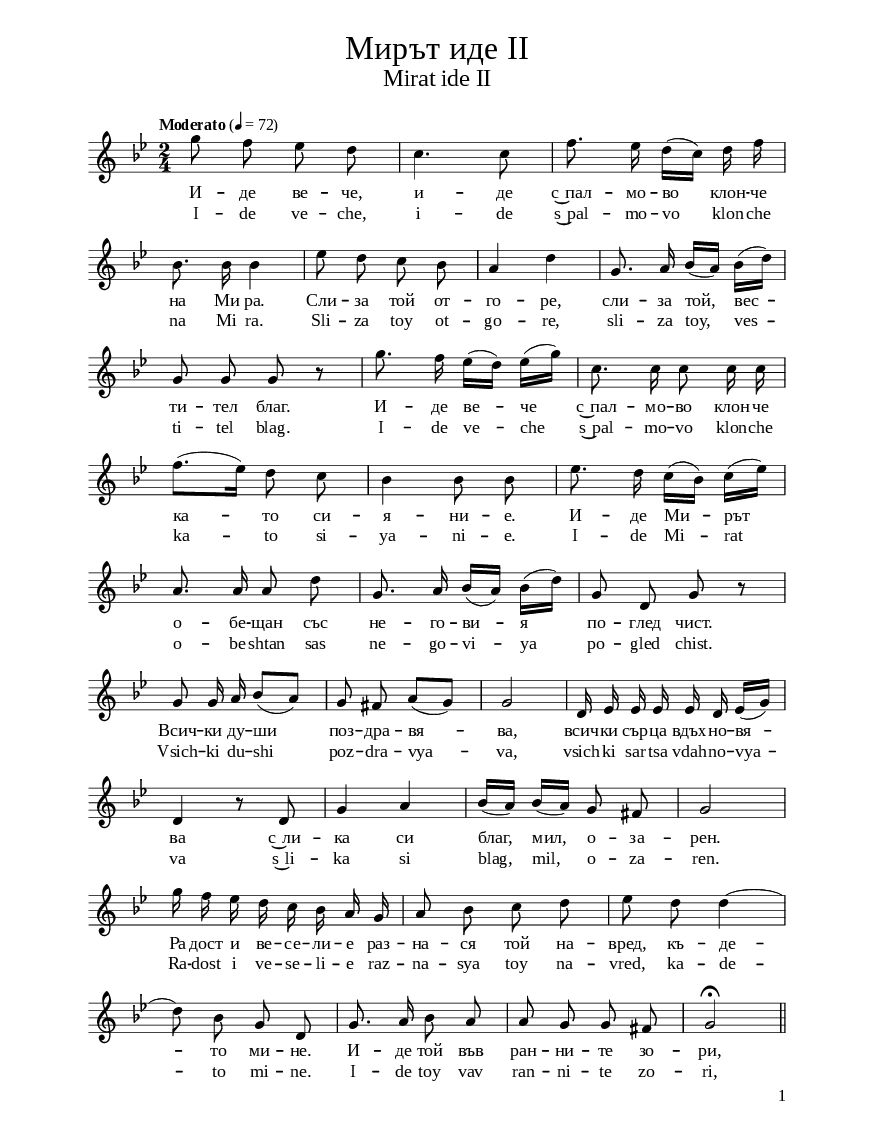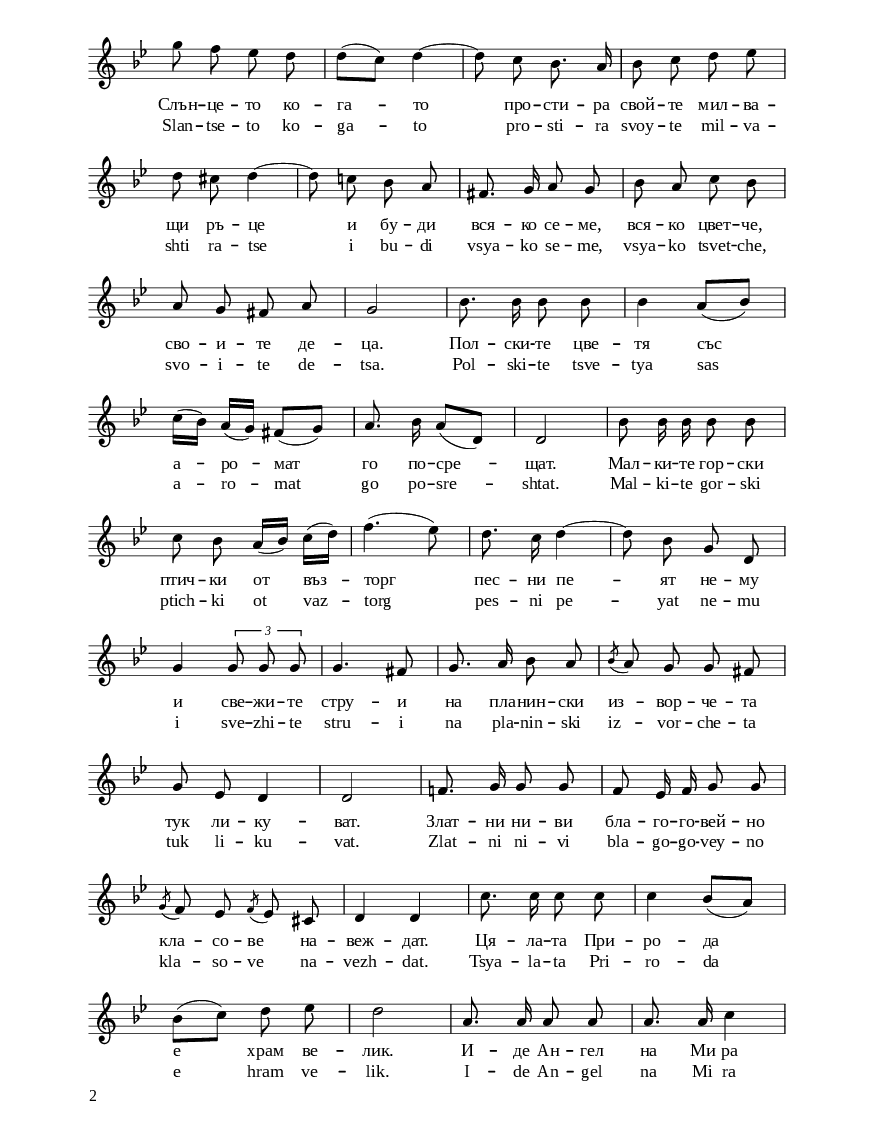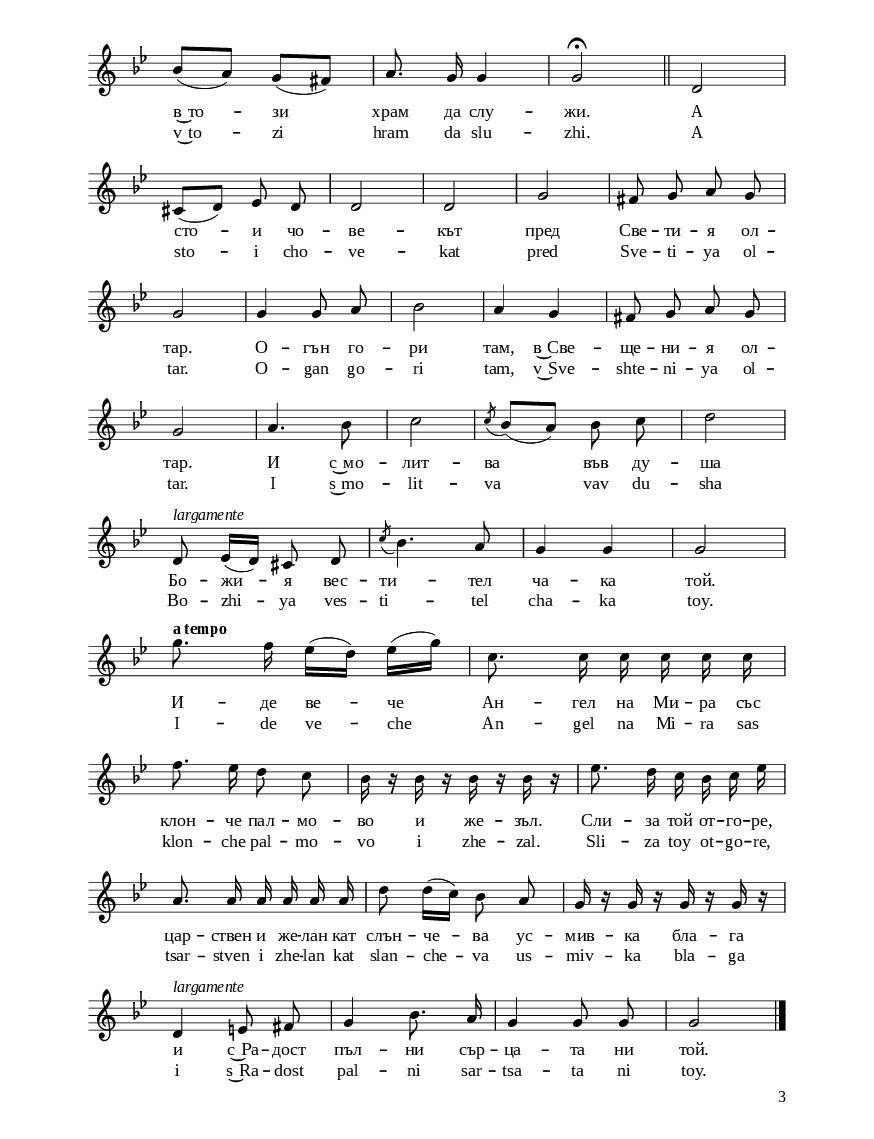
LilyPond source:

\version "2.22.1"

% include paper part and global functions
\include "include/globals.ily"

\bookpart {
  \include "include/bookpart-paper.ily"
  \score {
    \include "include/score-layout.ily"

    \new Voice \relative c' {
      \clef treble
      \key bes \major
      \time 2/4
      \tempoFunc "Moderato" 4 "72"
      \autoBeamOff
      g''8 f ees d | \noBreak
      c4. c8 | \noBreak
      f8. ees16 d([c]) d f | \break

      bes,8. bes16 bes4 | \noBreak
      ees8 d c bes | \noBreak
      a4 d | \noBreak
      g,8. a16 bes([a]) bes ([d]) | \break

      g,8 g g r | \noBreak
      g'8. f16 ees([d]) ees([g]) | \noBreak
      c,8. c16 c8 c16 c | \break

      f8.([ees16]) d8 c | \noBreak
      bes4 bes8 bes | \noBreak
      ees8. d16 c([bes]) c([ees]) | \break

      a,8. a16 a8 d | \noBreak
      g,8. a16 bes([a]) bes([d]) | \noBreak
      g,8 d g r | \break

      g8 g16 a bes8([a]) | \noBreak
      g fis a([g]) | \noBreak
      g2 | \noBreak
      d16 ees ees ees ees d ees([g]) | \break

      d4 r8 d | \noBreak
      g4 a | \noBreak
      bes16 ([a]) bes ([a]) g8 fis | \noBreak
      g2 | \break

      g'16 f ees d c bes a g | \noBreak
      a8 bes c d | \noBreak
      ees d d4~ | \break

      d8 bes g d | \noBreak
      g8. a16 bes8 a | \noBreak
      a g g fis | \noBreak
      g2\fermata | \bar "||" \break

      g'8 f ees d | \noBreak
      d([c]) d4~ | \noBreak
      d8 c bes8. a16 | \noBreak
      bes8 c d ees | \break

      d cis d4~ | \noBreak
      d8 c! bes a | \noBreak
      fis8. g16 a8 g | \noBreak
      bes a c bes | \break

      a g fis a | \noBreak
      g2 | \noBreak
      bes8. bes16 bes8 bes | \noBreak
      bes4 a8([bes]) | \break

      c16([bes]) a([g]) fis8([g]) | \noBreak
      a8. bes16 a8([d,]) | \noBreak
      d2 | \noBreak
      bes'8 bes16 bes bes8 bes | \break

      c bes a16([bes]) c([d]) | \noBreak
      f4.(ees8) | \noBreak
      d8. c16 d4~ | \noBreak
      d8 bes g d | \break

      g4 \times 2/3 { g8 g g }  | \noBreak
      g4. fis8 | \noBreak
      g8. a16 bes8 a | \noBreak
      \acciaccatura { bes } a g g fis | \break

      g ees d4 | \noBreak
      d2 | \noBreak
      f!8. g16 g8 g | \noBreak
      f ees16 f g8 g | \break

      \acciaccatura { g } f ees \acciaccatura { f } ees  cis | \noBreak
      d4 d | \noBreak
      c'8. c16 c8 c | \noBreak
      c4 bes8([a]) | \break

      bes([c]) d ees | \noBreak
      d2 | \noBreak
      a8. a16 a8 a | \noBreak
      a8. a16 c4 | \break

      bes8([a]) g([fis]) | \noBreak
      a8. g16 g4
      g2\fermata \bar "||" | \noBreak
      d2 \break

      cis8([d]) ees d | \noBreak
      d2 | \noBreak
      d | \noBreak
      g | \noBreak
      fis8 g a g | \break

      g2 | \noBreak
      g4 g8 a | \noBreak
      bes2 | \noBreak
      a4 g | \noBreak
      fis8 g a g | \break

      g2 | \noBreak
      a4. bes8 | \noBreak
      c2 | \noBreak
      \acciaccatura { c8 } bes([a]) bes c | \noBreak
      d2 | \break

      d,8^\markup{ \italic { largamente } } ees16([d]) cis8 d | \noBreak
      \acciaccatura { c' } bes4. a8 | \noBreak
      g4 g | \noBreak
      g2 | \break

      \tempo "a tempo" g'8. f16 ees([d]) ees([g]) | \noBreak
      c,8. c16 c c c c | \break

      f8. ees16 d8 c | \noBreak
      bes16 r bes r bes r bes r | \noBreak
      ees8. d16 c bes c ees | \break

      a,8. a16 a a a a | \noBreak
      d8 d16([c]) bes8 a | \noBreak
      g16 r g r g r g r | \break

      d4^\markup{ \italic { largamente } } e8 fis | \noBreak
      g4 bes8. a16 | \noBreak
      g4 g8 g | \noBreak
      g2 \bar "|."
    }

    \addlyrics {
      И -- де ве -- че, | и -- де | "с~пал" -- мо -- во клон -- че |
    на Ми ра. | Сли -- за той от -- | го -- ре, | сли -- за той, вес -- |
    ти -- тел благ. | И -- де ве -- че | "с~пал" -- мо -- во клон -- че |
    ка -- то си -- | я -- ни -- е. | И -- де Ми -- рът |
    о -- бе -- щан със | не -- го -- ви -- я | по -- глед чист. |
    Всич -- ки ду -- ши | поз -- дра -- вя -- | ва, | всич -- ки сър -- ца вдъх -- но -- вя -- |
    ва "с~ли" -- | ка си | благ, мил, о -- за -- | рен. |
    Ра -- дост и ве -- се -- ли -- е раз -- | на -- ся той на -- | вред, къ -- де --
    то ми -- не. | И -- де той във  | ран -- ни -- те зо -- | ри, |
    Слън -- це -- то ко -- | га -- то про -- сти -- ра свой -- те мил -- ва -- |
    щи ръ -- це и бу -- ди | вся -- ко се -- ме, | вся -- ко цвет -- че, |
    сво -- и -- те де -- | ца. Пол -- ски -- те цве -- | тя със |
    а -- ро -- мат | го по -- сре -- | щат. Мал -- ки -- те гор -- ски |
    птич -- ки от въз -- | торг | пес -- ни пе -- ят не -- му |
    и све -- жи -- те | стру -- и | на пла -- нин -- ски | из -- вор -- че -- та |
    тук ли -- ку -- | ват. | Злат -- ни ни -- ви | бла -- го -- го -- вей -- но |
    кла -- со -- ве на -- | веж -- дат. | Ця -- ла -- та При -- | ро -- да |
    е храм ве -- | лик. | И -- де Ан -- гел | на Ми ра |
    "в~то" -- зи | храм да слу -- | жи. | А |
    сто -- и чо -- | ве -- | кът | пред | Све -- ти -- я ол -- |
    тар. | О -- гън го -- | ри | там, "в~Све" -- | ще -- ни -- я ол -- |
    тар. | И "с~мо" -- | лит -- | ва във ду -- | ша |
    Бо -- жи -- я вес -- | ти -- тел | ча -- ка | той. |
    И -- де ве -- че | Ан -- гел на Ми -- ра със |
    клон -- че пал -- мо -- | во и же -- зъл. | Сли -- за той от -- го -- ре, |
    цар -- ствен и же -- лан кат | слън -- че -- ва ус -- | мив -- ка бла -- га |
    и "с~Ра" -- дост | пъл -- ни сър -- | ца -- та ни той. |
    }

    \addlyrics {
    I -- de ve -- che, | i -- de | "s~pal" -- mo -- vo klon -- che |
    na Mi ra. | Sli -- za toy ot -- | go -- re, | sli -- za toy, ves -- |
    ti -- tel blag. | I -- de ve -- che | "s~pal" -- mo -- vo klon -- che |
    ka -- to si -- | ya -- ni -- e. | I -- de Mi -- rat |
    o -- be -- shtan sas | ne -- go -- vi -- ya | po -- gled chist. |
    Vsich -- ki du -- shi | poz -- dra -- vya -- | va, | vsich -- ki sar -- tsa vdah -- no -- vya -- |
    va "s~li" -- | ka si | blag, mil, o -- za -- | ren. |
    Ra -- dost i ve -- se -- li -- e raz -- | na -- sya toy na -- | vred, ka -- de --
    to mi -- ne. | I -- de toy vav  | ran -- ni -- te zo -- | ri, |
    Slan -- tse -- to ko -- | ga -- to pro -- sti -- ra svoy -- te mil -- va -- |
    shti ra -- tse i bu -- di | vsya -- ko se -- me, | vsya -- ko tsvet -- che, |
    svo -- i -- te de -- | tsa. Pol -- ski -- te tsve -- | tya sas |
    a -- ro -- mat | go po -- sre -- | shtat. Mal -- ki -- te gor -- ski |
    ptich -- ki ot vaz -- | torg | pes -- ni pe -- yat ne -- mu |
    i sve -- zhi -- te | stru -- i | na pla -- nin -- ski | iz -- vor -- che -- ta |
    tuk li -- ku -- | vat. | Zlat -- ni ni -- vi | bla -- go -- go -- vey -- no |
    kla -- so -- ve na -- | vezh -- dat. | Tsya -- la -- ta Pri -- | ro -- da |
    e hram ve -- | lik. | I -- de An -- gel | na Mi ra |
    "v~to" -- zi | hram da slu -- | zhi. | A |
    sto -- i cho -- | ve -- | kat | pred | Sve -- ti -- ya ol -- |
    tar. | O -- gan go -- | ri | tam, "v~Sve" -- | shte -- ni -- ya ol -- |
    tar. | I "s~mo" -- | lit -- | va vav du -- | sha |
    Bo -- zhi -- ya ves -- | ti -- tel | cha -- ka | toy. |
    I -- de ve -- che | An -- gel na Mi -- ra sas |
    klon -- che pal -- mo -- | vo i zhe -- zal. | Sli -- za toy ot -- go -- re, |
    tsar -- stven i zhe -- lan kat | slan -- che -- va us -- | miv -- ka bla -- ga |
    i "s~Ra" -- dost | pal -- ni sar -- | tsa -- ta ni toy. |
    }
    \header {
      title = \titleFunc "Мирът иде II" "Mirat ide II"
    }

    \midi{}

  } % score
  %\markup \dc-two "D.C." "con repetitione"

  \pageBreak

  % include foreign translation(s) of the song
  \version "2.24.1"

\markup \fill-line { \fontsize #deTitleFontSize "Der Frieden kommt" }
\markup \null
\markup \null
\markup \fontsize #deCoupletFontSize {
    \hspace #5
    \override #`(baseline-skip . ,deCoupletBaselineSkip)
  \column {

 \line { " "Er kommt schon, er kommt, mit dem Palmzweigchen des Friedens. }

 \line { " "Er kommt von oben herab, er kommt herab, der gütige Bote. }

 \line { " "Er kommt mit dem Palmzweigchen, }

 \line { " "wie ein Schein. }

 \line { " "Er kommt, der versprochene Frieden }

 \line { " "mit seinem reinen Blick. }

  \line { " "}

 \line { " "Er begrüßt alle Seelen, }

 \line { " "inspiriert alle Herzen }

 \line { " "mit seinem gütigen, lieben, erleuchteten Antlitz. }

 \line { " "Freude und Wonne verbreitet er überall, }

 \line { " "wo er vorbeiläuft. }

 \line { " "Er kommt in der frühen Morgenröte, }

 \line { " "wenn die Sonne ihre streichelnden Hände ausstreckt }

 \line { " "und jeden Samen, jede Blume – ihre Kinder – erweckt. }

 \line { " "Die Feldblumen heißen ihn mit einem Duft willkommen. }
  \line { " "}

 \line { " "Die kleinen Waldvögel }

 \line { " "singen ihm Lieder vor Begeisterung, }

 \line { " "und die frischen Wasserstrahlen der kleinen Gebirgsquellen jauchzen. }

 \line { " "Goldene Felder neigen ehrfurchtsvoll Weizenähren. }

 \line { " "Die ganze Natur ist ein großer Tempel. }

 \line { " "Es kommt ein Engel des Friedens, um in diesem Tempel zu dienen. }
  \line { " "}

 \line { " "Und der Mensch steht vor dem heiligen Altar. }

 \line { " "Das Feuer brennt dort auf dem heiligen Altar. }

 \line { " "Und mit einem Gebet in der Seele erwartet er }

 \line { " "den göttlichen Boten. }
  \line { " "}

 \line { " "Es kommt schon der Engel des Friedens }

 \line { " "mit einem Palmzweigchen und mit dem Zepter. }

 \line { " "Er kommt von oben herab }

 \line { " "majestätisch und erwünscht, }

 \line { " "wie ein gütiges Sonnenlächeln }

 \line { " "und mit Freude erfüllt er unsere Herzen. }

  }
}


} % bookpart
